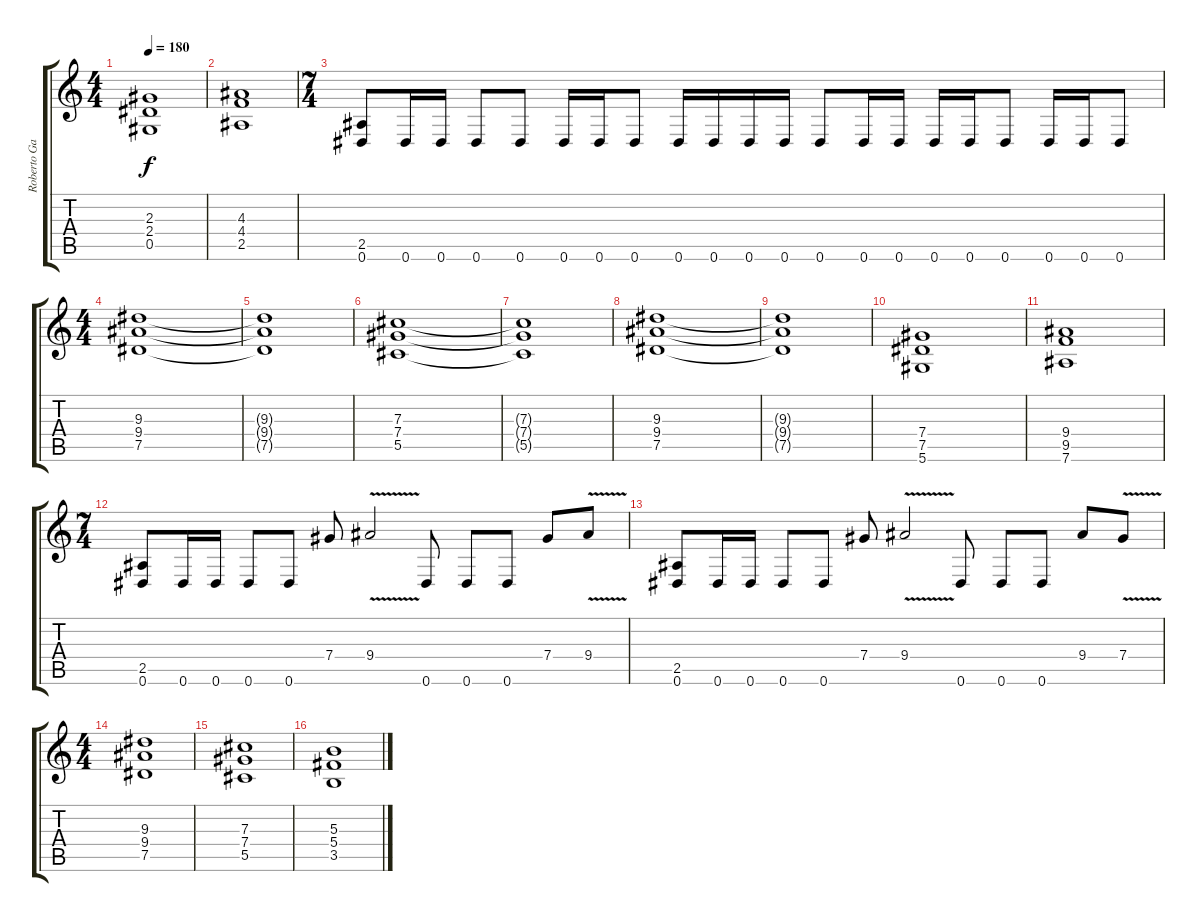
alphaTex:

\track ("Roberto García" "Roberto Ga") {instrument distortionguitar}
\staff {score tabs}
\tuning (Eb4 Bb3 Gb3 Db3 Ab2 Eb2) {hide}
\ts (4 4)
\tempo 180
\clef g2
\ks c
(2.3 2.4 0.5).1{dy f} |
(4.3 4.4 2.5).1 |
\ts (7 4)
(2.5 0.6).8 0.6.16 0.6.16 0.6.8 0.6.8 0.6.16 0.6.16 0.6.8 0.6.16 0.6.16 0.6.16 0.6.16 0.6.8 0.6.16 0.6.16 0.6.16 0.6.16 0.6.8 0.6.16 0.6.16 0.6.8 |
\ts (4 4)
(9.3 9.4 7.5).1 |
(9.3{t} 9.4{t} 7.5{t}).1 |
(7.3 7.4 5.5).1 |
(7.3{t} 7.4{t} 5.5{t}).1 |
(9.3 9.4 7.5).1 |
(9.3{t} 9.4{t} 7.5{t}).1 |
(7.4 7.5 5.6).1 |
(9.4 9.5 7.6).1 |
\ts (7 4)
(2.5 0.6).8 0.6.16 0.6.16 0.6.8 0.6.8 7.4.8 9.4{v}.2 0.6.8 0.6.8 0.6.8 7.4.8 9.4{v}.8 |
(2.5 0.6).8 0.6.16 0.6.16 0.6.8 0.6.8 7.4.8 9.4{v}.2 0.6.8 0.6.8 0.6.8 9.4.8 7.4{v}.8 |
\ts (4 4)
(9.3 9.4 7.5).1 |
(7.3 7.4 5.5).1 |
(5.3 5.4 3.5).1
